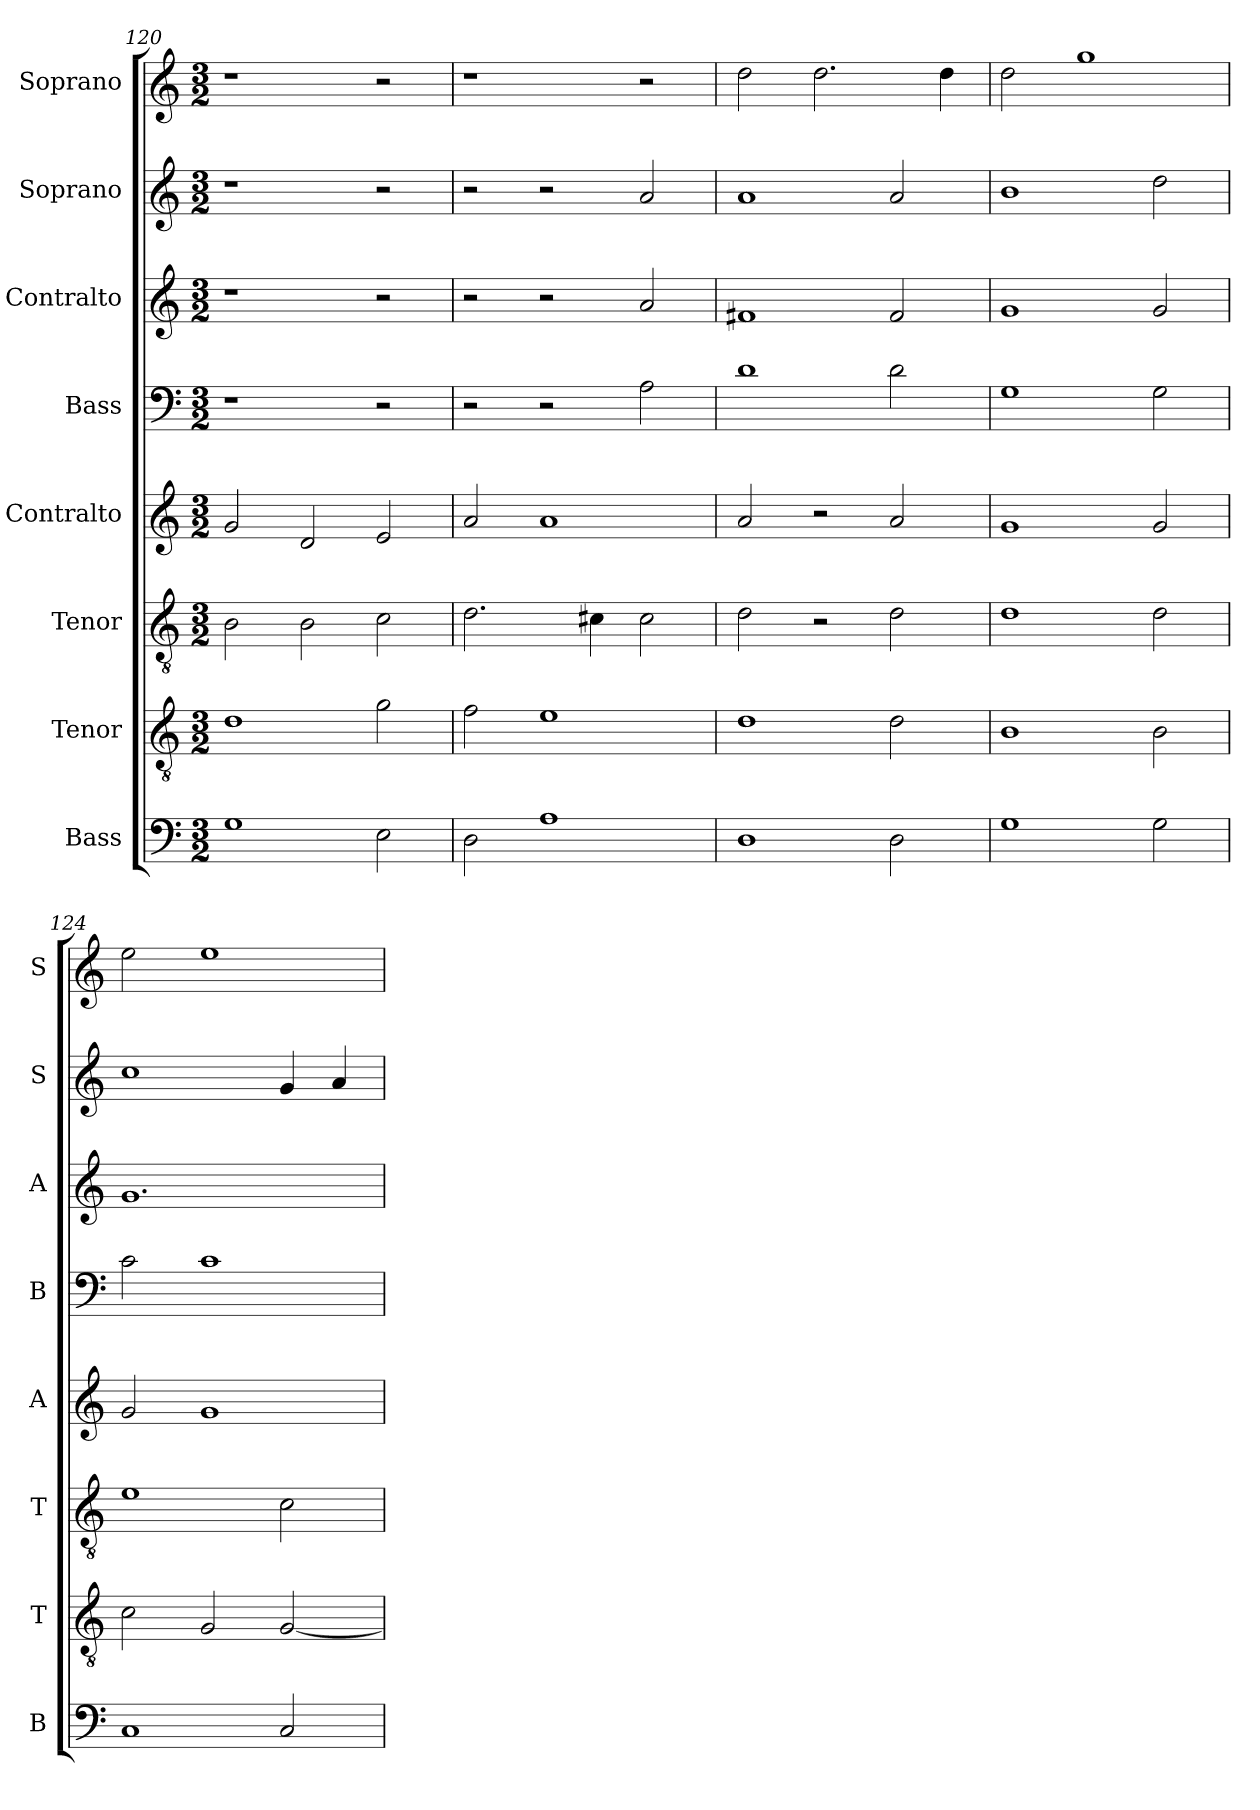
**kern	**kern	**kern	**kern	**kern	**kern	**kern	**kern
*part8	*part7	*part6	*part5	*part4	*part3	*part2	*part1
*staff8	*staff7	*staff6	*staff5	*staff4	*staff3	*staff2	*staff1
*I"Bass	*I"Tenor	*I"Tenor	*I"Contralto	*I"Bass	*I"Contralto	*I"Soprano	*I"Soprano
*I'B	*I'T	*I'T	*I'A	*I'B	*I'A	*I'S	*I'S
*clefF4	*clefGv2	*clefGv2	*clefG2	*clefF4	*clefG2	*clefG2	*clefG2
*k[]	*k[]	*k[]	*k[]	*k[]	*k[]	*k[]	*k[]
*G:mix	*G:mix	*G:mix	*G:mix	*G:mix	*G:mix	*G:mix	*G:mix
*M3/2	*M3/2	*M3/2	*M3/2	*M3/2	*M3/2	*M3/2	*M3/2
=120	=120	=120	=120	=120	=120	=120	=120
1G	1d	2B	2g	1r	1r	1r	1r
.	.	2B	2d	.	.	.	.
2E	2g	2c	2e	2r	2r	2r	2r
=121	=121	=121	=121	=121	=121	=121	=121
2D	2f	2.d	2a	2r	2r	2r	1r
1A	1e	.	1a	2r	2r	2r	.
.	.	4c#X	.	.	.	.	.
.	.	2c#	.	2A	2a	2a	2r
=122	=122	=122	=122	=122	=122	=122	=122
1D	1d	2d	2a	1d	1f#X	1a	2dd
.	.	2r	2r	.	.	.	2.dd
2D	2d	2d	2a	2d	2f#	2a	.
.	.	.	.	.	.	.	4dd
=123	=123	=123	=123	=123	=123	=123	=123
1G	1B	1d	1g	1G	1g	1b	2dd
.	.	.	.	.	.	.	1gg
2G	2B	2d	2g	2G	2g	2dd	.
=124	=124	=124	=124	=124	=124	=124	=124
1C	2c	1e	2g	2c	1.g	1cc	2ee
.	2G	.	1g	1c	.	.	1ee
2C	[2G	2c	.	.	.	4g	.
.	.	.	.	.	.	4a	.
=	=	=	=	=	=	=	=
*-	*-	*-	*-	*-	*-	*-	*-
